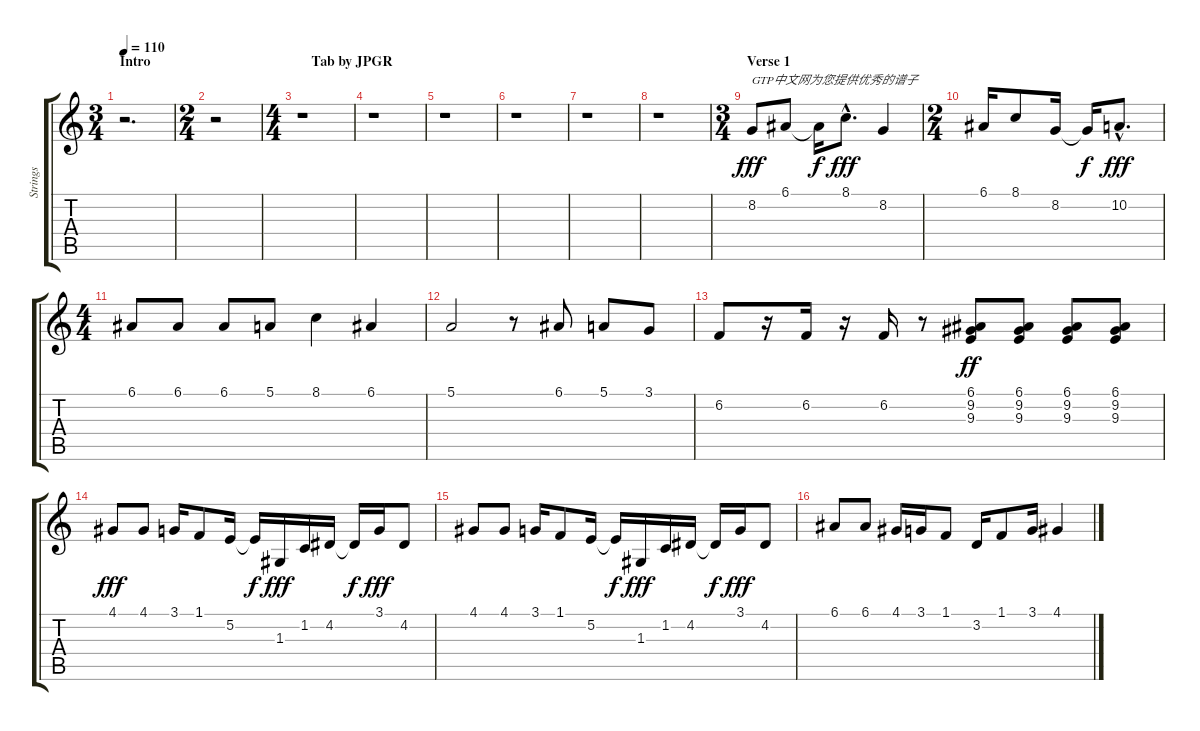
\track ("Strings" "Strings") {instrument violin}
\staff {score tabs}
\tuning (E4 B3 G3 D3 A2 E2) {hide}
\ts (3 4)
\section ("" "Intro                                              Tab by JPGR")
\tempo 110
\clef g2
\ks c
r.2{d dy fff instrument violin} |
\ts (2 4)
r.2 |
\ts (4 4)
r.1 |
r.1 |
r.1 |
r.1 |
r.1 |
r.1 |
\ts (3 4)
\section ("" "Verse 1")
8.2.8{txt "GTP中文网为您提供优秀的谱子"} 6.1.8 6.1{t}.16{dy f} 8.1{hac}.8{d dy fff} 8.2.4 |
\ts (2 4)
6.1.16 8.1.8 8.2.16 8.2{t}.16{dy f} 10.2{hac}.8{d dy fff} |
\ts (4 4)
6.1.8 6.1.8 6.1.8 5.1.8 8.1.4 6.1.4 |
5.1.2 r.8 6.1.8 5.1.8 3.1.8 |
6.2.8 r.16 6.2.16 r.16 6.2.16 r.8 (6.1 9.2 9.3).8{dy ff} (6.1 9.2 9.3).8 (6.1 9.2 9.3).8 (6.1 9.2 9.3).8 |
4.1.8{dy fff} 4.1.8 3.1.16 1.1.8 5.2.16 5.2{t}.16{dy f} 1.3.16{dy fff} 1.2.16 4.2.16 4.2{t}.16{dy f} 3.1.16{dy fff} 4.2.8 |
4.1.8 4.1.8 3.1.16 1.1.8 5.2.16 5.2{t}.16{dy f} 1.3.16{dy fff} 1.2.16 4.2.16 4.2{t}.16{dy f} 3.1.16{dy fff} 4.2.8 |
6.1.8 6.1.8 4.1.16 3.1.16 1.1.8 3.2.16 1.1.8 3.1.16 4.1.4
